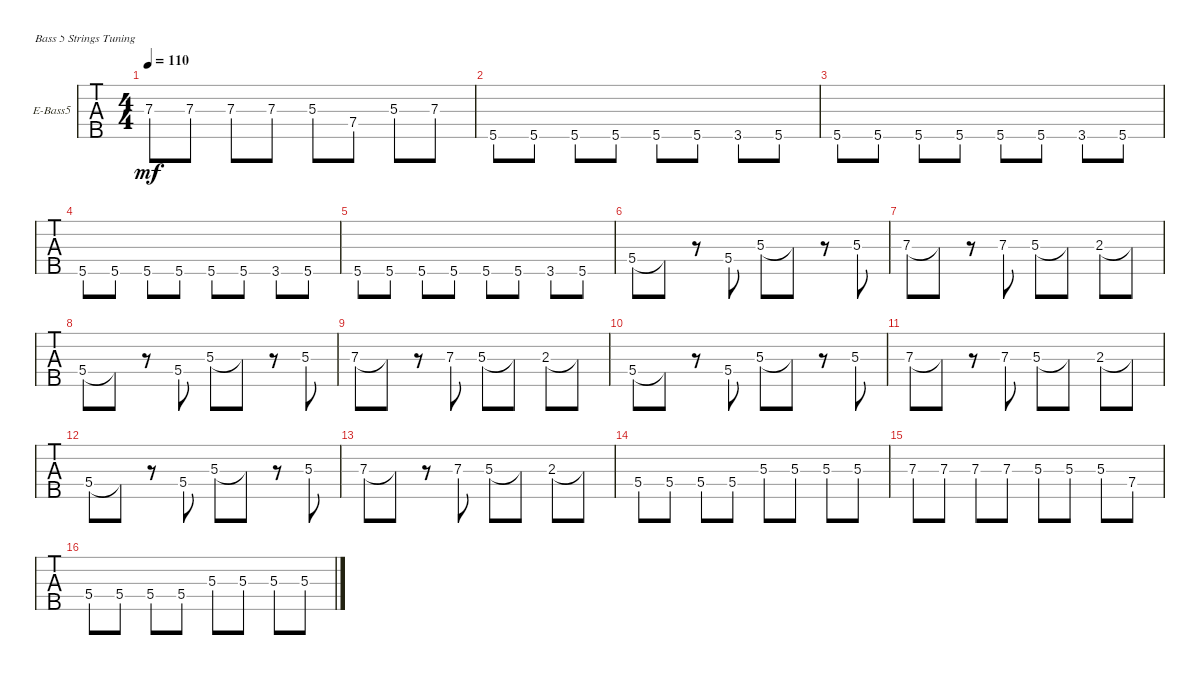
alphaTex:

\defaultSystemsLayout 4
\bracketExtendMode groupsimilarinstruments
\firstSystemTrackNameOrientation horizontal
\otherSystemsTrackNameOrientation horizontal
\track ("Electric Bass" "E-Bass5") {instrument electricbassfinger}
\staff {tabs}
\tuning (G2 D2 A1 E1 B0)
\ts (4 4)
\tempo 110
\clef f4
\ks c
7.3.8{dy mf} 7.3.8 7.3.8 7.3.8 5.3.8 7.4.8 5.3.8 7.3.8 |
5.5.8 5.5.8 5.5.8 5.5.8 5.5.8 5.5.8 3.5.8 5.5.8 |
5.5.8 5.5.8 5.5.8 5.5.8 5.5.8 5.5.8 3.5.8 5.5.8 |
5.5.8 5.5.8 5.5.8 5.5.8 5.5.8 5.5.8 3.5.8 5.5.8 |
5.5.8 5.5.8 5.5.8 5.5.8 5.5.8 5.5.8 3.5.8 5.5.8 |
5.4.8 5.4{t}.8 r.8 5.4.8 5.3.8 5.3{t}.8 r.8 5.3.8 |
7.3.8 7.3{t}.8 r.8 7.3.8 5.3.8 5.3{t}.8 2.3.8 2.3{t}.8 |
5.4.8 5.4{t}.8 r.8 5.4.8 5.3.8 5.3{t}.8 r.8 5.3.8 |
7.3.8 7.3{t}.8 r.8 7.3.8 5.3.8 5.3{t}.8 2.3.8 2.3{t}.8 |
5.4.8 5.4{t}.8 r.8 5.4.8 5.3.8 5.3{t}.8 r.8 5.3.8 |
7.3.8 7.3{t}.8 r.8 7.3.8 5.3.8 5.3{t}.8 2.3.8 2.3{t}.8 |
5.4.8 5.4{t}.8 r.8 5.4.8 5.3.8 5.3{t}.8 r.8 5.3.8 |
7.3.8 7.3{t}.8 r.8 7.3.8 5.3.8 5.3{t}.8 2.3.8 2.3{t}.8 |
5.4.8 5.4.8 5.4.8 5.4.8 5.3.8 5.3.8 5.3.8 5.3.8 |
7.3.8 7.3.8 7.3.8 7.3.8 5.3.8 5.3.8 5.3.8 7.4.8 |
5.4.8 5.4.8 5.4.8 5.4.8 5.3.8 5.3.8 5.3.8 5.3.8
